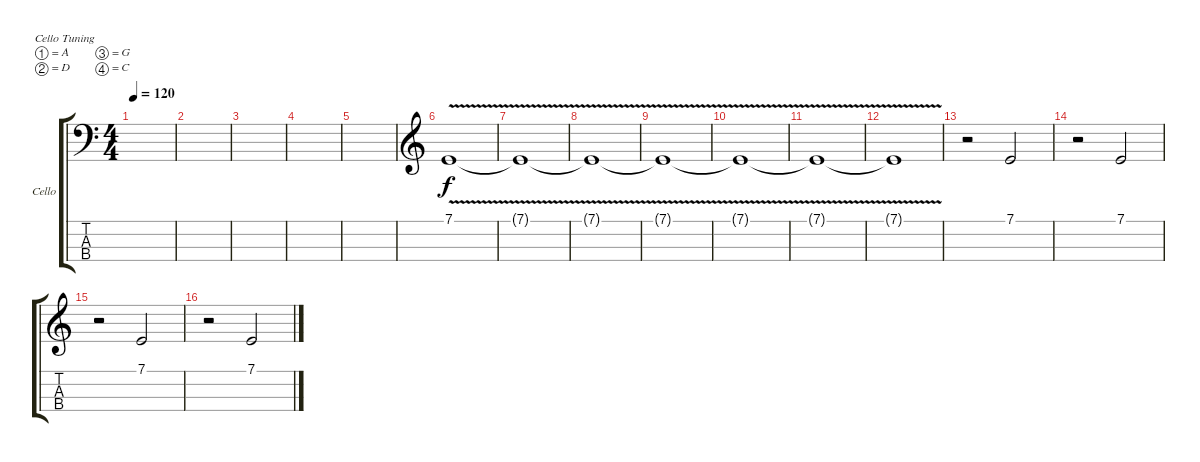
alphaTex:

\defaultSystemsLayout 4
\bracketExtendMode groupsimilarinstruments
\firstSystemTrackNameOrientation horizontal
\otherSystemsTrackNameOrientation horizontal
\track ("Cello" "Cello") {mute instrument cello}
\staff {score tabs}
\tuning (A3 D3 G2 C2)
\ts (4 4)
\tempo 120
\clef f4
\ks c
|
|
|
|
|
\clef g2
\scale
0.487395 7.1{v}.1 |
\scale
0.256303 7.1{v t}.1 |
\scale
0.256303 7.1{v t}.1 |
\scale
0.333333 7.1{v t}.1 |
\scale
0.333333 7.1{v t}.1 |
\scale
0.333333 7.1{v t}.1 |
\scale
0.333333 7.1{v t}.1 |
\scale
0.333333 r.2 7.1.2 |
\scale
0.333333 r.2 7.1.2 |
\scale
0.333333 r.2 7.1.2 |
\scale
0.333333 r.2 7.1.2
